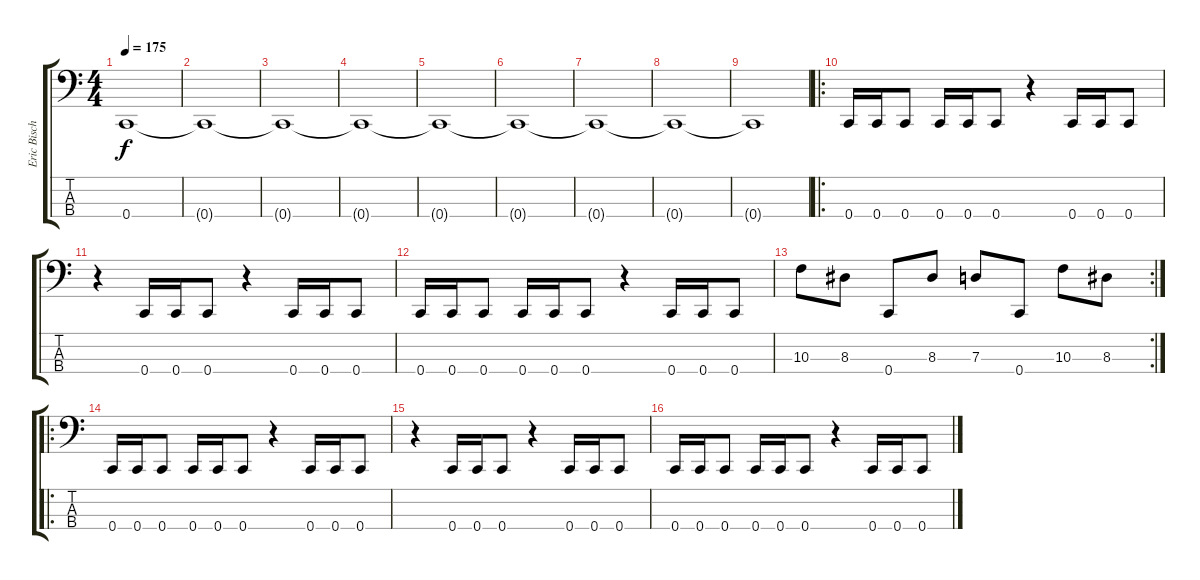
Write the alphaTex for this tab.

\track ("Eric Bischoff" "Eric Bisch") {instrument electricbasspick}
\staff {score tabs}
\tuning (F2 C2 G1 C1) {hide}
\ts (4 4)
\tempo 175
\clef f4
\ks c
0.4{t}.1{dy f} |
0.4{t}.1 |
0.4{t}.1 |
0.4{t}.1 |
0.4{t}.1 |
0.4{t}.1 |
0.4{t}.1 |
0.4{t}.1 |
0.4{t}.1 |
\ro
0.4.16 0.4.16 0.4.8 0.4.16 0.4.16 0.4.8 r.4 0.4.16 0.4.16 0.4.8 |
r.4 0.4.16 0.4.16 0.4.8 r.4 0.4.16 0.4.16 0.4.8 |
0.4.16 0.4.16 0.4.8 0.4.16 0.4.16 0.4.8 r.4 0.4.16 0.4.16 0.4.8 |
\rc 2
10.3.8 8.3.8 0.4.8 8.3.8 7.3.8 0.4.8 10.3.8 8.3.8 |
\ro
0.4.16 0.4.16 0.4.8 0.4.16 0.4.16 0.4.8 r.4 0.4.16 0.4.16 0.4.8 |
r.4 0.4.16 0.4.16 0.4.8 r.4 0.4.16 0.4.16 0.4.8 |
0.4.16 0.4.16 0.4.8 0.4.16 0.4.16 0.4.8 r.4 0.4.16 0.4.16 0.4.8
